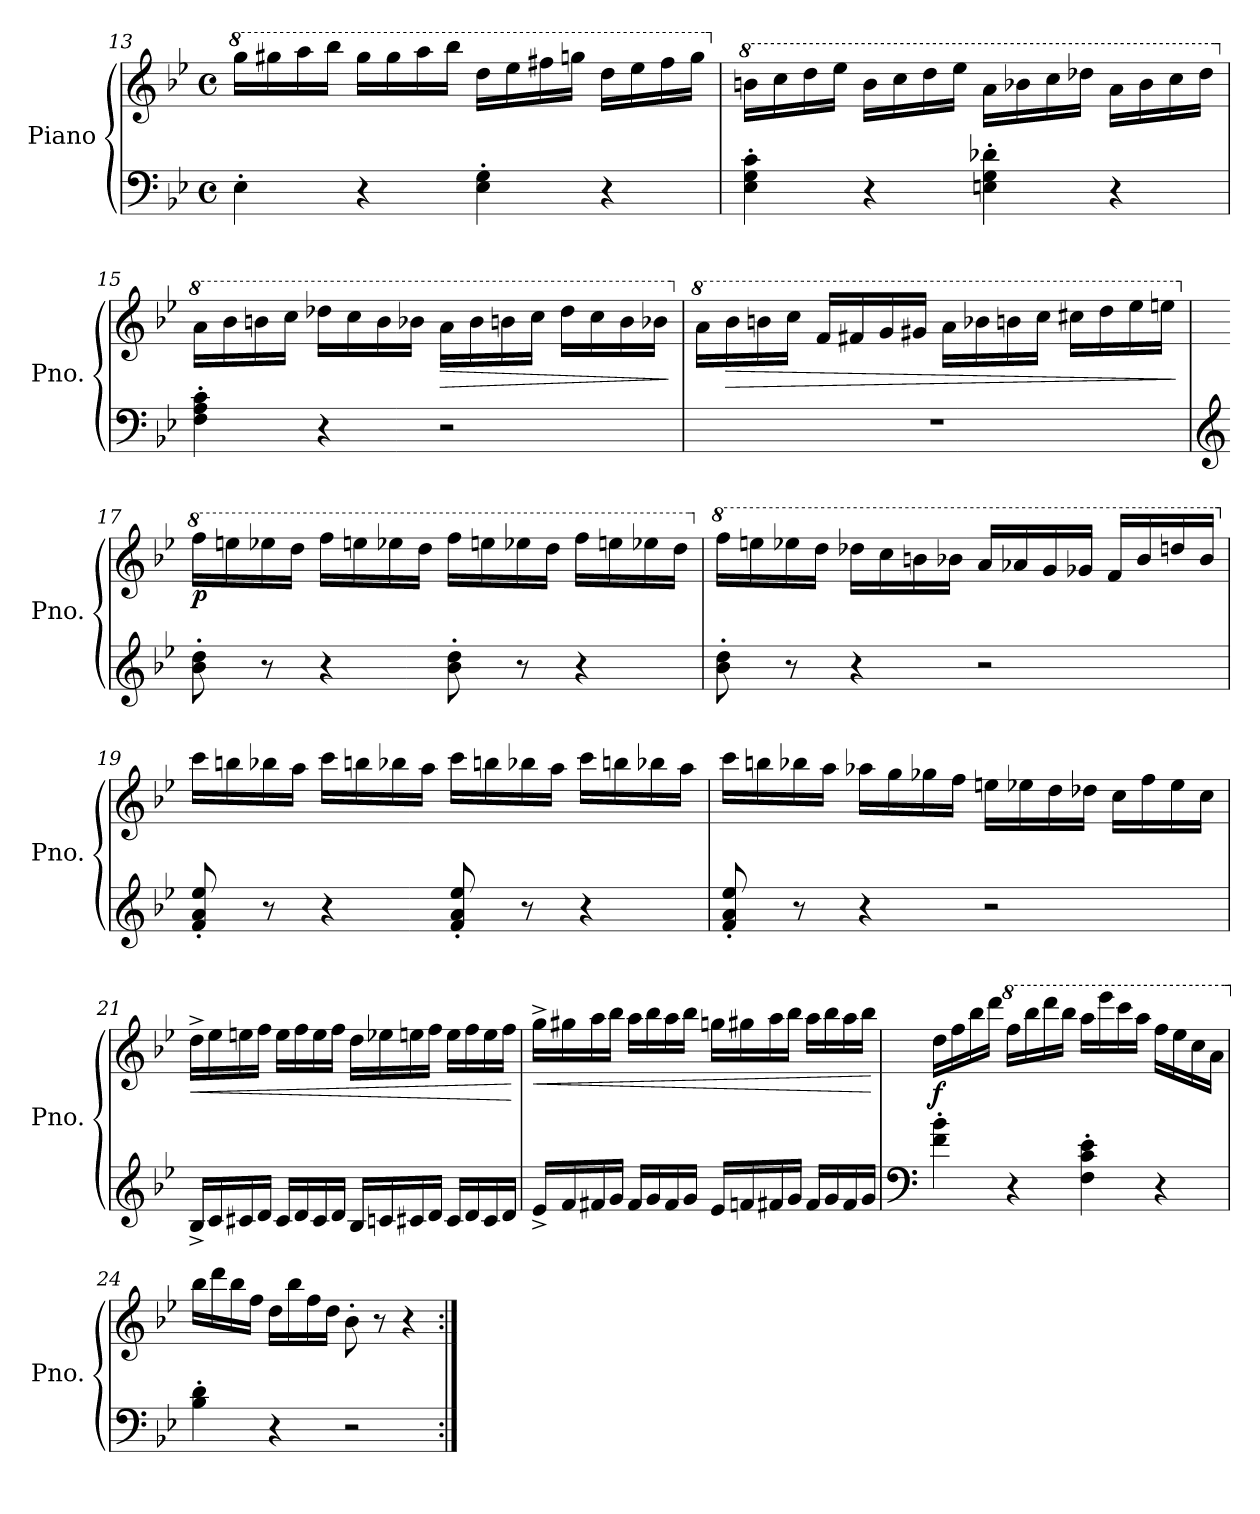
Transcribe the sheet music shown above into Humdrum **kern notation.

**kern	**kern	**dynam
*part1	*part1	*part1
*staff2	*staff1	*staff1/2
*I"Piano	*	*
*I'Pno.	*	*
*clefF4	*clefG2	*
*k[b-e-]	*k[b-e-]	*
*M4/4	*M4/4	*
*met(c)	*met(c)	*
*	*8va	*
=13	=13	=13
4E-'\	16ggg\LL	.
.	16ggg#X\	.
.	16aaa\	.
.	16bbb-\JJ	.
4r	16ggg#\LL	.
.	16ggg#\	.
.	16aaa\	.
.	16bbb-\JJ	.
4E-\' 4G\'	16ddd\LL	.
.	16eee-\	.
.	16fff#X\	.
.	16gggn\JJ	.
4r	16ddd\LL	.
.	16eee-\	.
.	16fff#\	.
.	16ggg\JJ	.
!!LO:LB:g=z
=14	=14	=14
*	*X8va	*
*	*8va	*
4E-\' 4G\' 4c\'	16bbn\LL	.
.	16ccc\	.
.	16ddd\	.
.	16eee-\JJ	.
4r	16bb\LL	.
.	16ccc\	.
.	16ddd\	.
.	16eee-\JJ	.
4En\' 4G\' 4d-X\'	16aa\LL	.
.	16bb-X\	.
.	16ccc\	.
.	16ddd-X\JJ	.
4r	16aa\LL	.
.	16bb-\	.
.	16ccc\	.
.	16ddd-\JJ	.
=15	=15	=15
*	*X8va	*
*	*8va	*
4F\' 4A\' 4c\'	16aa\LL	.
.	16bb-\	.
.	16bbn\	.
.	16ccc\JJ	.
4r	16ddd-X\LL	.
.	16ccc\	.
.	16bb\	.
.	16bb-X\JJ	.
!	!	!LO:HP:b
2r	16aa\LL	>
.	16bb-\	.
.	16bbn\	.
.	16ccc\JJ	.
.	16ddd-\LL	.
.	16ccc\	.
.	16bb\	.
.	16bb-X\JJ	.
.	.	]
!!LO:LB:g=z
=16	=16	=16
*	*X8va	*
*	*8va	*
1r	16aa\LL	.
!	!	!LO:HP:b
.	16bb-\	>
.	16bbn\	.
.	16ccc\JJ	.
.	16ff/LL	.
.	16ff#X/	.
.	16gg/	.
.	16gg#X/JJ	.
.	16aa\LL	.
.	16bb-X\	.
.	16bbn\	.
.	16ccc\JJ	.
.	16ccc#X\LL	.
.	16ddd\	.
.	16eee-\	.
.	16eeen\JJ	.
.	.	]
=17	=17	=17
*clefG2	*	*
*	*X8va	*
*	*8va	*
!	!	!LO:DY:b
8b-\' 8dd\'	16fff\LL	p
.	16eeen\	.
8r	16eee-X\	.
.	16ddd\JJ	.
4r	16fff\LL	.
.	16eeen\	.
.	16eee-X\	.
.	16ddd\JJ	.
8b-\' 8dd\'	16fff\LL	.
.	16eeen\	.
8r	16eee-X\	.
.	16ddd\JJ	.
4r	16fff\LL	.
.	16eeen\	.
.	16eee-X\	.
.	16ddd\JJ	.
!!LO:LB:g=z
=18	=18	=18
*	*X8va	*
*	*8va	*
8b-\' 8dd\'	16fff\LL	.
.	16eeen\	.
8r	16eee-X\	.
.	16ddd\JJ	.
4r	16ddd-X\LL	.
.	16ccc\	.
.	16bbn\	.
.	16bb-X\JJ	.
2r	16aa/LL	.
.	16aa-X/	.
.	16gg/	.
.	16gg-X/JJ	.
.	16ff/LL	.
.	16bb-/	.
.	16dddn/	.
.	16bb-/JJ	.
!!LO:LB:g=z
=19	=19	=19
*	*X8va	*
8f/' 8a/' 8ee-/'	16ccc\LL	.
.	16bbn\	.
8r	16bb-X\	.
.	16aa\JJ	.
4r	16ccc\LL	.
.	16bbn\	.
.	16bb-X\	.
.	16aa\JJ	.
8f/' 8a/' 8ee-/'	16ccc\LL	.
.	16bbn\	.
8r	16bb-X\	.
.	16aa\JJ	.
4r	16ccc\LL	.
.	16bbn\	.
.	16bb-X\	.
.	16aa\JJ	.
!!LO:PB:g=z
=20	=20	=20
8f/' 8a/' 8ee-/'	16ccc\LL	.
.	16bbn\	.
8r	16bb-X\	.
.	16aa\JJ	.
4r	16aa-X\LL	.
.	16gg\	.
.	16gg-X\	.
.	16ff\JJ	.
2r	16een\LL	.
.	16ee-X\	.
.	16dd\	.
.	16dd-X\JJ	.
.	16cc\LL	.
.	16ff\	.
.	16ee-\	.
.	16cc\JJ	.
=21	=21	=21
!	!	!LO:HP:b
16B-^/LL	16dd^\LL	<
16c/	16ee-\	.
16c#X/	16een\	.
16d/JJ	16ff\JJ	.
16c#/LL	16ee\LL	.
16d/	16ff\	.
16c#/	16ee\	.
16d/JJ	16ff\JJ	.
16B-/LL	16dd\LL	.
16cn/	16ee-X\	.
16c#X/	16een\	.
16d/JJ	16ff\JJ	.
16c#/LL	16ee\LL	.
16d/	16ff\	.
16c#/	16ee\	.
16d/JJ	16ff\JJ	.
.	.	[
!!LO:LB:g=z
=22	=22	=22
!	!	!LO:HP:b
16e-^/LL	16gg^\LL	<
16f/	16gg#X\	.
16f#X/	16aa\	.
16g/JJ	16bb-\JJ	.
16f#/LL	16aa\LL	.
16g/	16bb-\	.
16f#/	16aa\	.
16g/JJ	16bb-\JJ	.
16e-/LL	16ggn\LL	.
16fn/	16gg#X\	.
16f#X/	16aa\	.
16g/JJ	16bb-\JJ	.
16f#/LL	16aa\LL	.
16g/	16bb-\	.
16f#/	16aa\	.
16g/JJ	16bb-\JJ	.
.	.	[
=23	=23	=23
*clefF4	*	*
!	!	!LO:DY:b
4f\' 4b-\'	16dd\LL	f
.	16ff\	.
.	16bb-\	.
.	16ddd\JJ	.
*	*8va	*
4r	16fff\LL	.
.	16bbb-\	.
.	16dddd\	.
.	16bbb-\JJ	.
4F\' 4c\' 4e-\'	16aaa\LL	.
.	16eeee-\	.
.	16cccc\	.
.	16aaa\JJ	.
4r	16fff\LL	.
.	16eee-\	.
.	16ccc\	.
.	16aa\JJ	.
!!LO:LB:g=z
=24	=24	=24
*	*X8va	*
4B-\' 4d\'	16bb-\LL	.
.	16ddd\	.
.	16bb-\	.
.	16ff\JJ	.
4r	16dd\LL	.
.	16bb-\	.
.	16ff\	.
.	16dd\JJ	.
2r	8b-'\	.
.	8r	.
.	4r	.
=:|!	=:|!	=:|!
*-	*-	*-
